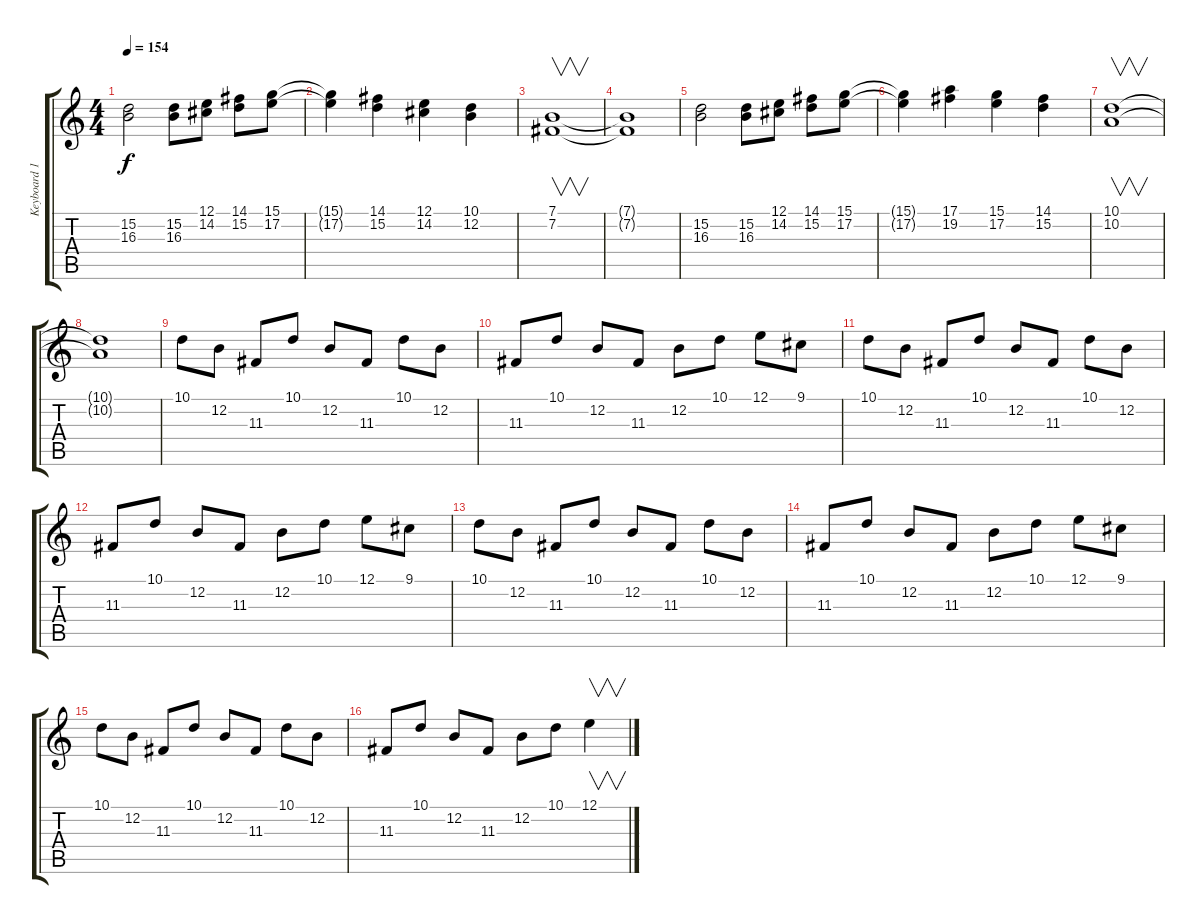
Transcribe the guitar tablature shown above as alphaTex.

\track ("Keyboard 1" "Keyboard 1") {instrument lead1square}
\staff {score tabs}
\tuning (E4 B3 G3 D3 A2 E2) {hide}
\ts (4 4)
\section ("" "")
\tempo 154
\clef g2
\ks c
(15.2 16.3).2{dy f} (15.2 16.3).8 (12.1 14.2).8 (14.1 15.2).8 (15.1 17.2).8 |
(15.1{t} 17.2{t}).4 (14.1 15.2).4 (12.1 14.2).4 (10.1 12.2).4 |
(7.1 7.2).1{v} |
(7.1{t} 7.2{t}).1 |
(15.2 16.3).2 (15.2 16.3).8 (12.1 14.2).8 (14.1 15.2).8 (15.1 17.2).8 |
(15.1{t} 17.2{t}).4 (17.1 19.2).4 (15.1 17.2).4 (14.1 15.2).4 |
(10.1 10.2).1{v} |
(10.1{t} 10.2{t}).1 |
\section ("" "")
10.1.8 12.2.8 11.3.8 10.1.8 12.2.8 11.3.8 10.1.8 12.2.8 |
11.3.8 10.1.8 12.2.8 11.3.8 12.2.8 10.1.8 12.1.8 9.1.8 |
10.1.8 12.2.8 11.3.8 10.1.8 12.2.8 11.3.8 10.1.8 12.2.8 |
11.3.8 10.1.8 12.2.8 11.3.8 12.2.8 10.1.8 12.1.8 9.1.8 |
10.1.8 12.2.8 11.3.8 10.1.8 12.2.8 11.3.8 10.1.8 12.2.8 |
11.3.8 10.1.8 12.2.8 11.3.8 12.2.8 10.1.8 12.1.8 9.1.8 |
10.1.8 12.2.8 11.3.8 10.1.8 12.2.8 11.3.8 10.1.8 12.2.8 |
11.3.8 10.1.8 12.2.8 11.3.8 12.2.8 10.1.8 12.1.4{v}
